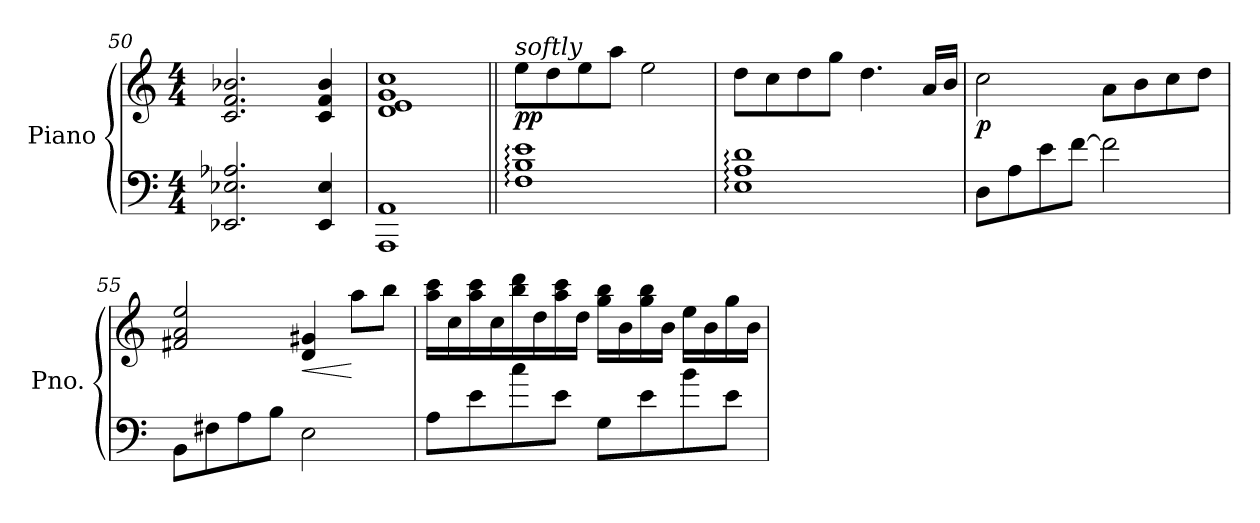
**kern	**kern	**dynam
*part1	*part1	*part1
*staff2	*staff1	*staff1/2
*I"Piano	*	*
*I'Pno.	*	*
!!LO:LB:g=z
*clefF4	*clefG2	*
*k[]	*k[]	*
*M4/4	*M4/4	*
=50	=50	=50
2.EE-X/ 2.E-X/ 2.A-X/	2.c/ 2.f/ 2.b-X/	.
4EE-/ 4E-/	4c/ 4f/ 4b-/	.
=51	=51	=51
1AAA 1AA	1d 1e 1g 1cc	.
=52||	=52||	=52||
*	*MM64	*
!	!LO:TX:a:i:t=softly	!
!	!	!LO:DY:b
1F: 1B: 1e:	8ee\L	pp
.	8dd\	.
.	8ee\	.
.	8aa\J	.
.	2ee\	.
=53	=53	=53
1E: 1A: 1d:	8dd\L	.
.	8cc\	.
.	8dd\	.
.	8gg\J	.
.	4.dd\	.
.	16a/LL	.
.	16b/JJ	.
=54	=54	=54
!	!	!LO:DY:b
8D\L	2cc\	p
8A\	.	.
8e\	.	.
[8f\J	.	.
2f\]	8a\L	.
.	8b\	.
.	8cc\	.
.	8dd\J	.
!!LO:LB:g=z
=55	=55	=55
8BB\L	2f#X/ 2a/ 2ee/	.
8F#X\	.	.
8A\	.	.
8B\J	.	.
!	!	!LO:HP:b
2E\	4d/ 4g#X/	<
.	8aa\L	[
.	8bb\J	.
=56	=56	=56
*	*MM80	*
8A\L	16aa\ 16ccc\LL	.
.	16cc\	.
8e\	16aa\ 16ccc\	.
.	16cc\	.
8cc\	16bb\ 16ddd\	.
.	16dd\	.
8e\J	16aa\ 16ccc\	.
.	16dd\JJ	.
8G\L	16gg\ 16bb\LL	.
.	16b\	.
8e\	16gg\ 16bb\	.
.	16b\JJ	.
8b\	16ee\LL	.
.	16b\	.
8e\J	16gg\	.
.	16b\JJ	.
=	=	=
*-	*-	*-
